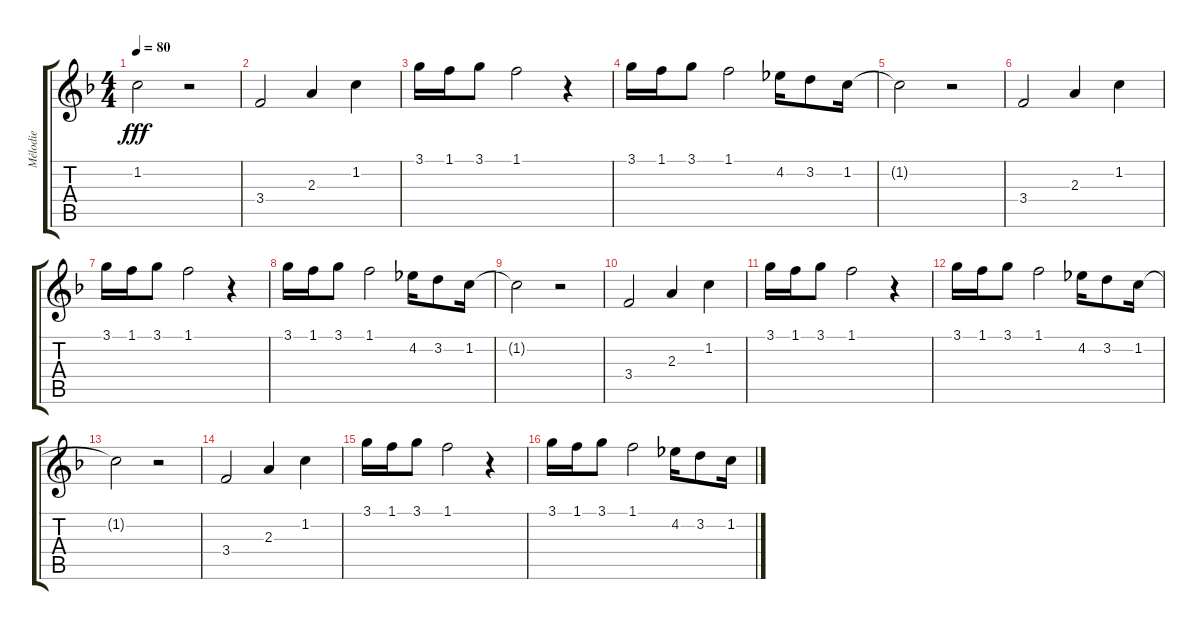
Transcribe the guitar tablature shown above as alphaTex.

\track ("Mélodie" "Mélodie") {instrument electricguitarjazz}
\staff {score tabs}
\tuning (E4 B3 G3 D3 A2 E2) {hide}
\ts (4 4)
\tempo 80
\clef g2
\ks f
1.2{t}.2{dy fff} r.2 |
3.4.2 2.3.4 1.2.4 |
3.1.16 1.1.16 3.1.8 1.1.2 r.4 |
3.1.16 1.1.16 3.1.8 1.1.2 4.2.16 3.2.8 1.2.16 |
1.2{t}.2 r.2 |
3.4.2 2.3.4 1.2.4 |
3.1.16 1.1.16 3.1.8 1.1.2 r.4 |
3.1.16 1.1.16 3.1.8 1.1.2 4.2.16 3.2.8 1.2.16 |
1.2{t}.2 r.2 |
3.4.2 2.3.4 1.2.4 |
3.1.16 1.1.16 3.1.8 1.1.2 r.4 |
3.1.16 1.1.16 3.1.8 1.1.2 4.2.16 3.2.8 1.2.16 |
1.2{t}.2 r.2 |
3.4.2 2.3.4 1.2.4 |
3.1.16 1.1.16 3.1.8 1.1.2 r.4 |
3.1.16 1.1.16 3.1.8 1.1.2 4.2.16 3.2.8 1.2.16
